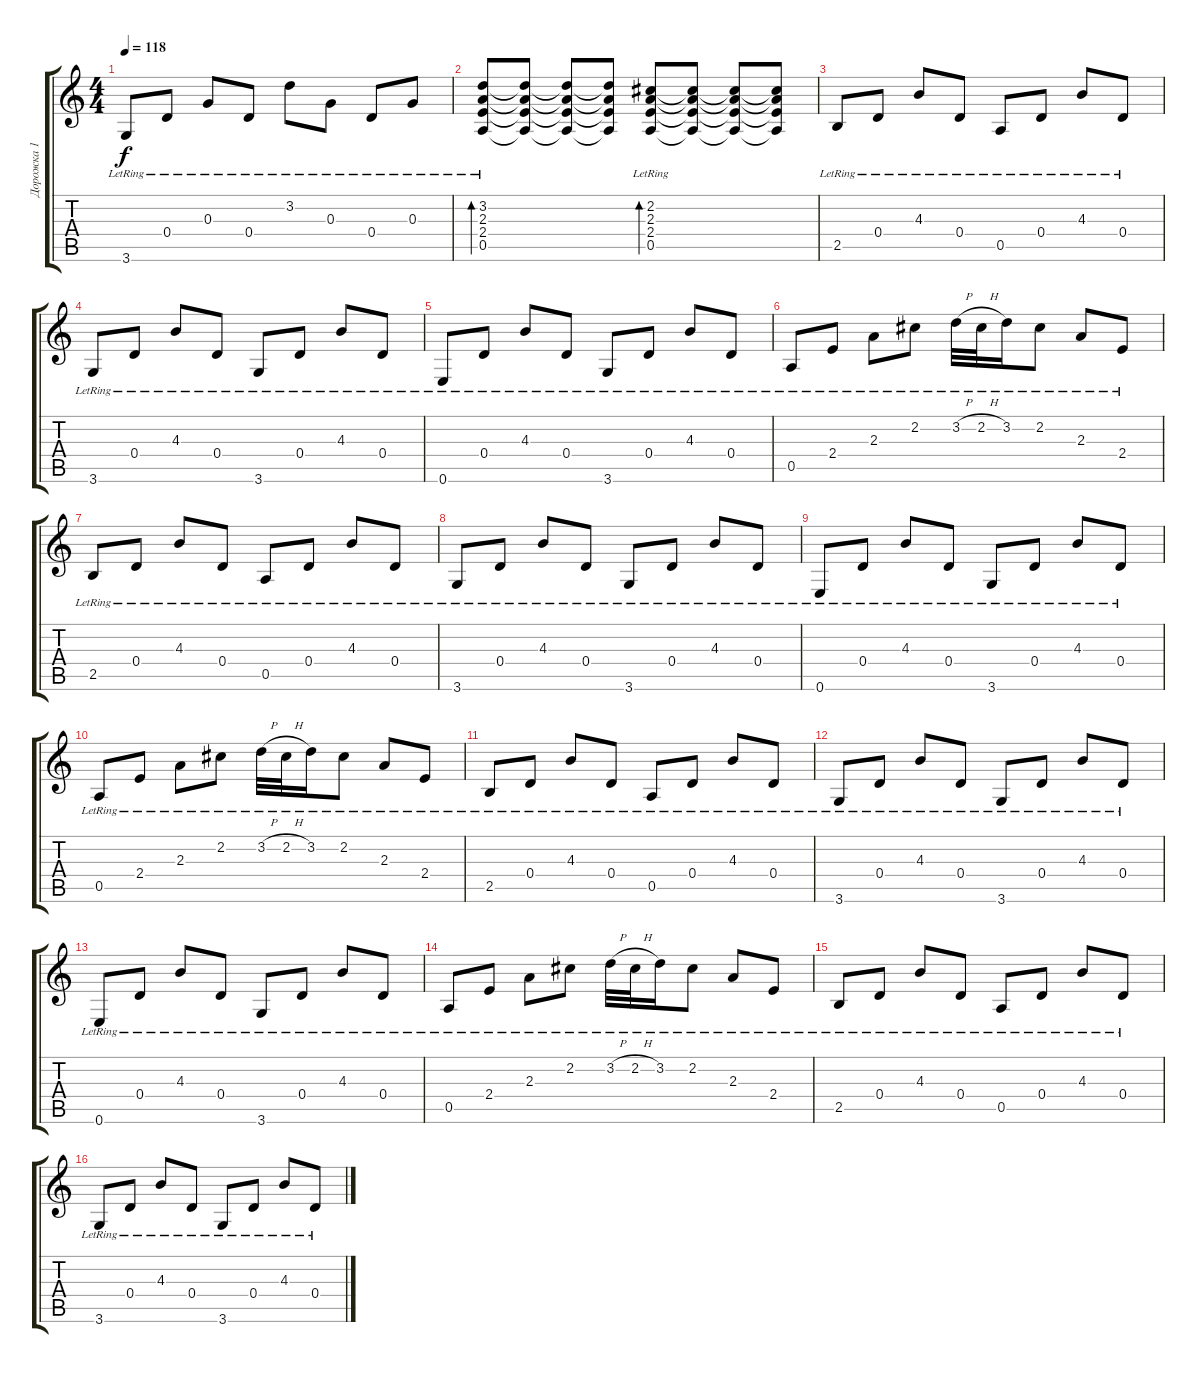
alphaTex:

\track ("Дорожка 1" "Дорожка 1") {instrument acousticguitarnylon}
\staff {score tabs}
\tuning (E4 B3 G3 D3 A2 E2) {hide}
\ts (4 4)
\tempo 118
\clef g2
\ks c
3.6{lr}.8{dy f} 0.4{lr}.8 0.3{lr}.8 0.4{lr}.8 3.2{lr}.8 0.3{lr}.8 0.4{lr}.8 0.3{lr}.8 |
(3.2{lr} 2.3{lr} 2.4{lr} 0.5{lr}).8{bd 60} (3.2{t} 2.3{t} 2.4{t} 0.5{t}).8 (3.2{t} 2.3{t} 2.4{t} 0.5{t}).8 (3.2{t} 2.3{t} 2.4{t} 0.5{t}).8 (2.2{lr} 2.3{lr} 2.4{lr} 0.5{lr}).8{bd 60} (2.2{t} 2.3{t} 2.4{t} 0.5{t}).8 (2.2{t} 2.3{t} 2.4{t} 0.5{t}).8 (2.2{t} 2.3{t} 2.4{t} 0.5{t}).8 |
2.5{lr}.8 0.4{lr}.8 4.3{lr}.8 0.4{lr}.8 0.5{lr}.8 0.4{lr}.8 4.3{lr}.8 0.4{lr}.8 |
3.6{lr}.8 0.4{lr}.8 4.3{lr}.8 0.4{lr}.8 3.6{lr}.8 0.4{lr}.8 4.3{lr}.8 0.4{lr}.8 |
0.6{lr}.8 0.4{lr}.8 4.3{lr}.8 0.4{lr}.8 3.6{lr}.8 0.4{lr}.8 4.3{lr}.8 0.4{lr}.8 |
0.5{lr}.8 2.4{lr}.8 2.3{lr}.8 2.2{lr}.8 3.2{h lr}.32 2.2{h lr}.32 3.2{lr}.16 2.2{lr}.8 2.3{lr}.8 2.4{lr}.8 |
2.5{lr}.8 0.4{lr}.8 4.3{lr}.8 0.4{lr}.8 0.5{lr}.8 0.4{lr}.8 4.3{lr}.8 0.4{lr}.8 |
3.6{lr}.8 0.4{lr}.8 4.3{lr}.8 0.4{lr}.8 3.6{lr}.8 0.4{lr}.8 4.3{lr}.8 0.4{lr}.8 |
0.6{lr}.8 0.4{lr}.8 4.3{lr}.8 0.4{lr}.8 3.6{lr}.8 0.4{lr}.8 4.3{lr}.8 0.4{lr}.8 |
0.5{lr}.8 2.4{lr}.8 2.3{lr}.8 2.2{lr}.8 3.2{h lr}.32 2.2{h lr}.32 3.2{lr}.16 2.2{lr}.8 2.3{lr}.8 2.4{lr}.8 |
2.5{lr}.8 0.4{lr}.8 4.3{lr}.8 0.4{lr}.8 0.5{lr}.8 0.4{lr}.8 4.3{lr}.8 0.4{lr}.8 |
3.6{lr}.8 0.4{lr}.8 4.3{lr}.8 0.4{lr}.8 3.6{lr}.8 0.4{lr}.8 4.3{lr}.8 0.4{lr}.8 |
0.6{lr}.8 0.4{lr}.8 4.3{lr}.8 0.4{lr}.8 3.6{lr}.8 0.4{lr}.8 4.3{lr}.8 0.4{lr}.8 |
0.5{lr}.8 2.4{lr}.8 2.3{lr}.8 2.2{lr}.8 3.2{h lr}.32 2.2{h lr}.32 3.2{lr}.16 2.2{lr}.8 2.3{lr}.8 2.4{lr}.8 |
2.5{lr}.8 0.4{lr}.8 4.3{lr}.8 0.4{lr}.8 0.5{lr}.8 0.4{lr}.8 4.3{lr}.8 0.4{lr}.8 |
3.6{lr}.8 0.4{lr}.8 4.3{lr}.8 0.4{lr}.8 3.6{lr}.8 0.4{lr}.8 4.3{lr}.8 0.4{lr}.8
